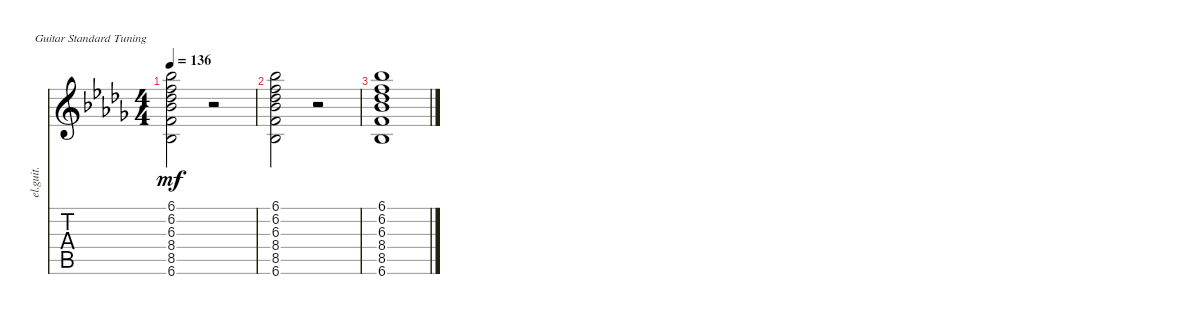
\bracketExtendMode nobrackets
\track ("Electric Guitar 1" "el.guit.") {instrument electricguitarclean}
\staff {score tabs}
\tuning (E4 B3 G3 D3 A2 E2)
\ts (4 4)
\tempo 136
\clef g2
\ks db
(8.4{acc b} 6.3{acc b} 6.2{acc forcenatural} 6.6{acc b} 8.5{acc forcenatural} 6.1{acc b}).2{dy mf beam Down} r.2{beam Down} |
(6.6{acc b} 8.4{acc b} 6.3{acc b} 8.5{acc forcenatural} 6.2{acc forcenatural} 6.1{acc b}).2{beam Down} r.2{beam Down} |
(6.3{acc b} 6.2{acc forcenatural} 8.4{acc b} 8.5{acc forcenatural} 6.6{acc b} 6.1{acc b}).1{beam Down}
